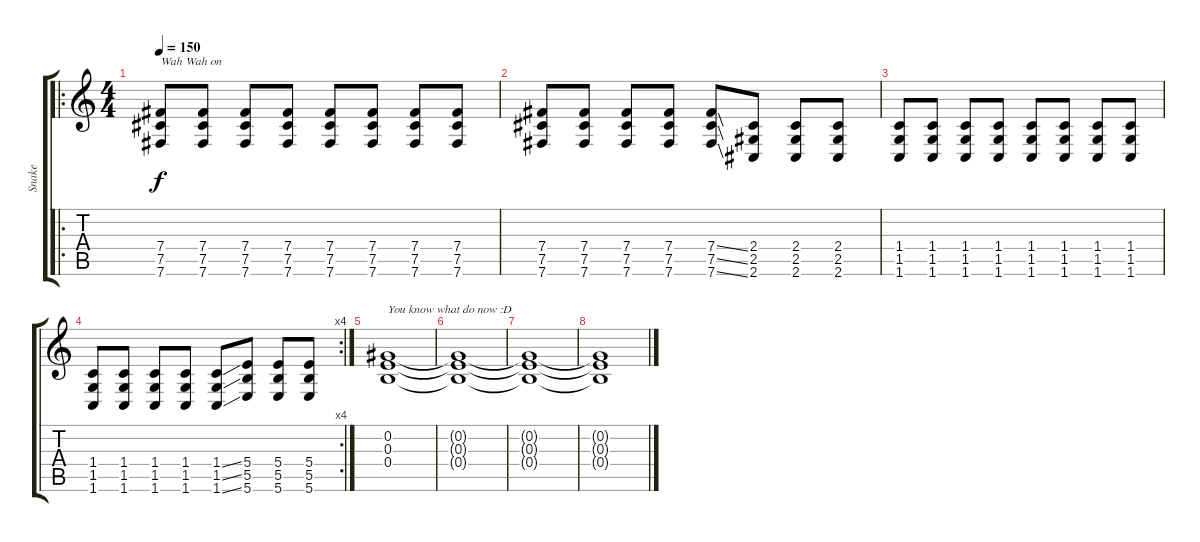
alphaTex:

\track ("Snake" "Snake") {instrument distortionguitar}
\staff {score tabs}
\tuning (Db4 Ab3 E3 B2 Gb2 B1) {hide}
\ro
\ts (4 4)
\tempo 150
\clef g2
\ks c
(7.4 7.5 7.6).8{txt "Wah Wah on" dy f} (7.4 7.5 7.6).8 (7.4 7.5 7.6).8 (7.4 7.5 7.6).8 (7.4 7.5 7.6).8 (7.4 7.5 7.6).8 (7.4 7.5 7.6).8 (7.4 7.5 7.6).8 |
(7.4 7.5 7.6).8 (7.4 7.5 7.6).8 (7.4 7.5 7.6).8 (7.4 7.5 7.6).8 (7.4{ss} 7.5{ss} 7.6{ss}).8 (2.4 2.5 2.6).8 (2.4 2.5 2.6).8 (2.4 2.5 2.6).8 |
(1.4 1.5 1.6).8 (1.4 1.5 1.6).8 (1.4 1.5 1.6).8 (1.4 1.5 1.6).8 (1.4 1.5 1.6).8 (1.4 1.5 1.6).8 (1.4 1.5 1.6).8 (1.4 1.5 1.6).8 |
\rc 4
(1.4 1.5 1.6).8 (1.4 1.5 1.6).8 (1.4 1.5 1.6).8 (1.4 1.5 1.6).8 (1.4{ss} 1.5{ss} 1.6{ss}).8 (5.4 5.5 5.6).8 (5.4 5.5 5.6).8 (5.4 5.5 5.6).8 |
(0.2 0.3 0.4).1{txt "You know what do now :D"} |
(0.2{t} 0.3{t} 0.4{t}).1 |
(0.2{t} 0.3{t} 0.4{t}).1 |
(0.2{t} 0.3{t} 0.4{t}).1
